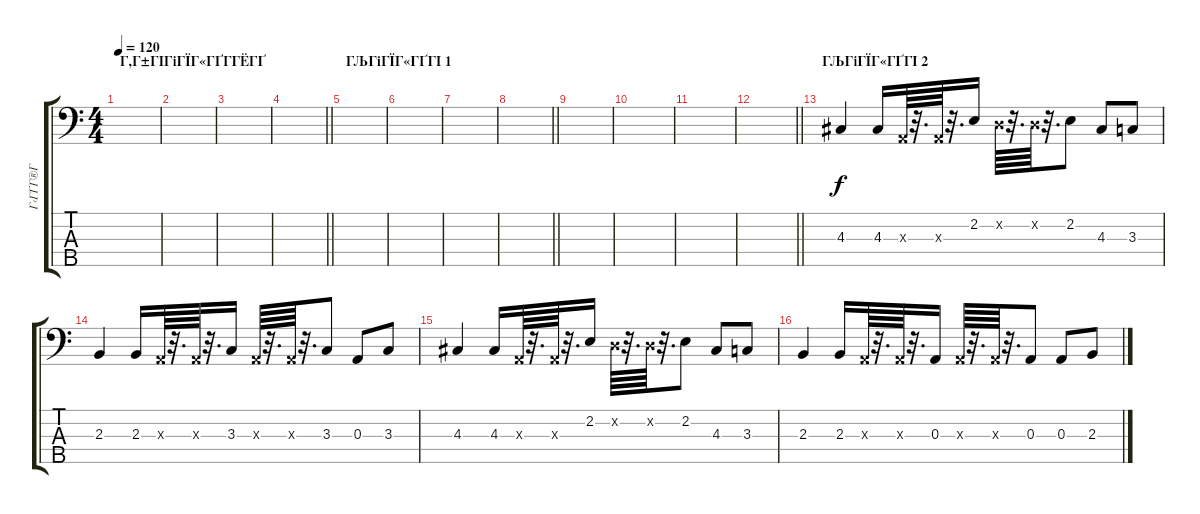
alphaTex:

\track ("Г‹ГҐГ®Г­" "Г‹ГҐГ®Г­") {instrument electricbassfinger}
\staff {score tabs}
\tuning (G2 D2 A1 E1 B0) {hide}
\ts (4 4)
\section ("" "Г‚Г±ГІГіГЇГ«ГҐГ­ГЁГҐ")
\tempo 120
\clef f4
\ks c
|
|
|
\barLineRight lightlight
|
\section ("" "ГЉГіГЇГ«ГҐГІ 1")
|
|
|
\barLineRight lightlight
|
|
|
|
\barLineRight lightlight
|
\section ("" "ГЉГіГЇГ«ГҐГІ 2")
4.3.4 4.3.16 0.3{x}.64 r.32{d} 0.3{x}.64 r.32{d} 2.2.16 0.2{x}.64 r.32{d} 0.2{x}.64 r.32{d} 2.2.8 4.3.8 3.3.8 |
2.3.4 2.3.16 0.3{x}.64 r.32{d} 0.3{x}.64 r.32{d} 3.3.16 0.3{x}.64 r.32{d} 0.3{x}.64 r.32{d} 3.3.8 0.3.8 3.3.8 |
4.3.4 4.3.16 0.3{x}.64 r.32{d} 0.3{x}.64 r.32{d} 2.2.16 0.2{x}.64 r.32{d} 0.2{x}.64 r.32{d} 2.2.8 4.3.8 3.3.8 |
2.3.4 2.3.16 0.3{x}.64 r.32{d} 0.3{x}.64 r.32{d} 0.3.16 0.3{x}.64 r.32{d} 0.3{x}.64 r.32{d} 0.3.8 0.3.8 2.3.8
